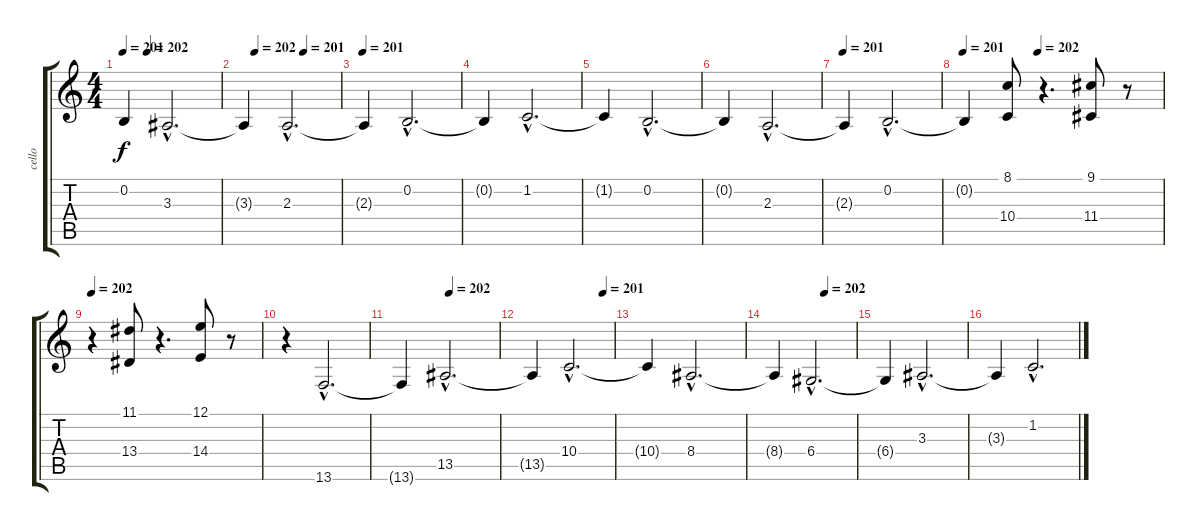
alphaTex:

\track ("cello" "cello") {instrument stringensemble1}
\staff {score tabs}
\tuning (E4 B3 G3 D3 A2 E2) {hide}
\ts (4 4)
\tempo 201
\tempo (202 0.25)
\clef g2
\ks c
0.2{t}.4{dy f} 3.3{hac}.2{d} |
\tempo (202 0.125)
\tempo (201 0.625)
3.3{t}.4 2.3{hac}.2{d} |
\tempo 201
2.3{t}.4 0.2{hac}.2{d} |
0.2{t}.4 1.2{hac}.2{d} |
1.2{t}.4 0.2{hac}.2{d} |
0.2{t}.4 2.3{hac}.2{d} |
\tempo 201
2.3{t}.4 0.2{hac}.2{d} |
\tempo 201
\tempo (202 0.375)
0.2{t}.4 (8.1 10.4).8 r.4{d} (9.1 11.4).8 r.8 |
\tempo 202
r.4 (11.1 13.4).8 r.4{d} (12.1 14.4).8 r.8 |
r.4 13.6{hac}.2{d} |
\tempo (202 0.5)
13.6{t}.4 13.5{hac}.2{d} |
\tempo (201 0.875)
13.5{t}.4 10.4{hac}.2{d} |
10.4{t}.4 8.4{hac}.2{d} |
\tempo (202 0.625)
8.4{t}.4 6.4{hac}.2{d} |
6.4{t}.4 3.3{hac}.2{d} |
3.3{t}.4 1.2{hac}.2{d}
